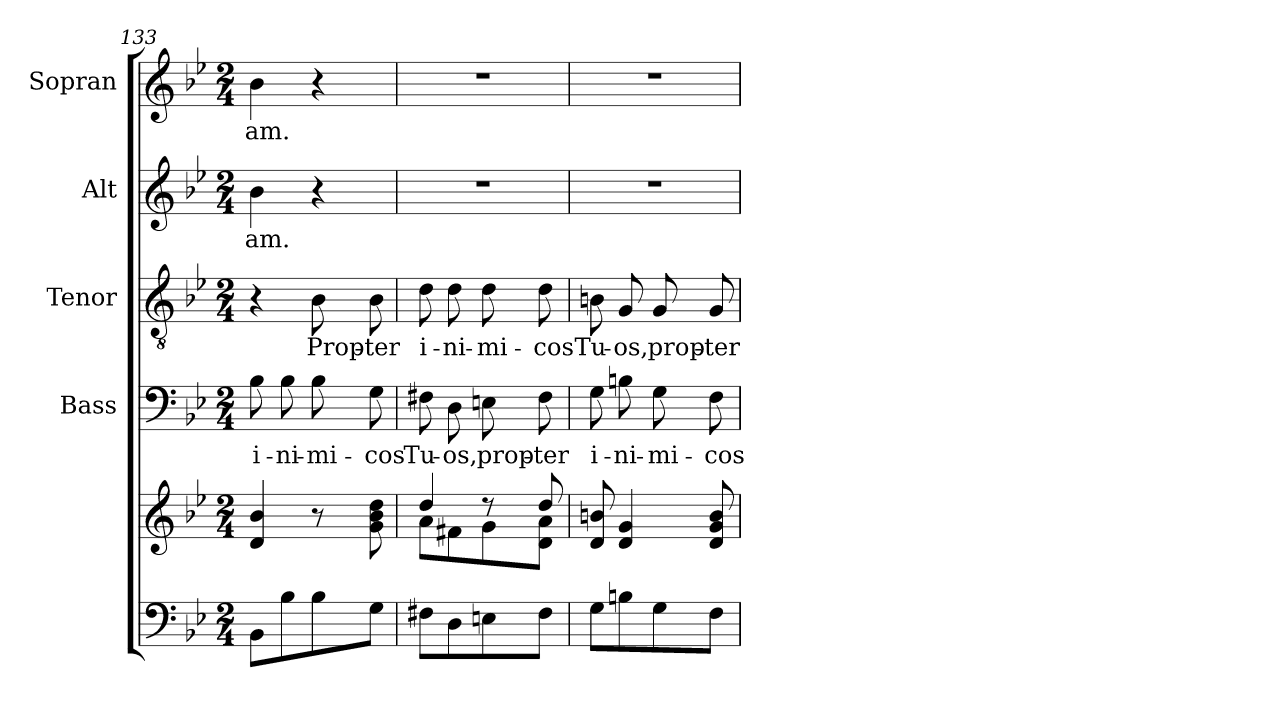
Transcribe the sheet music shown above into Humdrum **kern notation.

**kern	**kern	**kern	**text	**kern	**text	**kern	**text	**kern	**text
*part5	*part5	*part4	*part4	*part3	*part3	*part2	*part2	*part1	*part1
*staff6	*staff5	*staff4	*staff4	*staff3	*staff3	*staff2	*staff2	*staff1	*staff1
*	*	*I"Bass	*	*I"Tenor	*	*I"Alt	*	*I"Sopran	*
*	*	*I'B.	*	*I'T.	*	*I'A.	*	*I'S.	*
*clefF4	*clefG2	*clefF4	*	*clefGv2	*	*clefG2	*	*clefG2	*
*k[b-e-]	*k[b-e-]	*k[b-e-]	*	*k[b-e-]	*	*k[b-e-]	*	*k[b-e-]	*
*B-:	*B-:	*B-:	*	*B-:	*	*B-:	*	*B-:	*
*M2/4	*M2/4	*M2/4	*	*M2/4	*	*M2/4	*	*M2/4	*
=133	=133	=133	=133	=133	=133	=133	=133	=133	=133
!	!	!	!LO:LY:b	!	!	!	!LO:LY:b	!	!LO:LY:b
8BB-\L	4d/ 4b-/	8B-\	i-	4r	.	4b-\	-am.	4b-\	-am.
!	!	!	!LO:LY:b	!	!	!	!	!	!
8B-\	.	8B-\	-ni-	.	.	.	.	.	.
!	!	!	!LO:LY:b	!	!LO:LY:b	!	!	!	!
8B-\	8r	8B-\	-mi-	8B-\	Prop-	4r	.	4r	.
!	!	!	!LO:LY:b	!	!LO:LY:b	!	!	!	!
8G\J	8g\ 8b-\ 8dd\	8G\	-cos	8B-\	-ter	.	.	.	.
=134	=134	=134	=134	=134	=134	=134	=134	=134	=134
*	*^	*	*	*	*	*	*	*	*
!	!	!	!	!LO:LY:b	!	!LO:LY:b	!	!	!	!
8F#X\L	4dd/	8a\L	8F#X\	Tu-	8d\	i-	2r	.	2r	.
!	!	!	!	!LO:LY:b	!	!LO:LY:b	!	!	!	!
8D\	.	8f#X\	8D\	-os,	8d\	-ni-	.	.	.	.
!	!	!	!	!LO:LY:b	!	!LO:LY:b	!	!	!	!
8En\	8rdd	8g\	8En\	prop-	8d\	-mi-	.	.	.	.
!	!	!	!	!LO:LY:b	!	!LO:LY:b	!	!	!	!
8F#\J	8dd/	8d\ 8a\J	8F#\	-ter	8d\	-cos	.	.	.	.
=135	=135	=135	=135	=135	=135	=135	=135	=135	=135	=135
!	!	!	!	!LO:LY:b	!	!LO:LY:b	!	!	!	!
*	*v	*v	*	*	*	*	*	*	*	*
8G\L	8d/ 8bn/	8G\	i-	8Bn\	Tu-	2r	.	2r	.
!	!	!	!LO:LY:b	!	!LO:LY:b	!	!	!	!
8Bn\	4d/ 4g/	8Bn\	-ni-	8G/	-os,	.	.	.	.
!	!	!	!LO:LY:b	!	!LO:LY:b	!	!	!	!
8G\	.	8G\	-mi-	8G/	prop-	.	.	.	.
!	!	!	!LO:LY:b	!	!LO:LY:b	!	!	!	!
8F\J	8d/ 8g/ 8b/	8F\	-cos	8G/	-ter	.	.	.	.
=	=	=	=	=	=	=	=	=	=
*-	*-	*-	*-	*-	*-	*-	*-	*-	*-
